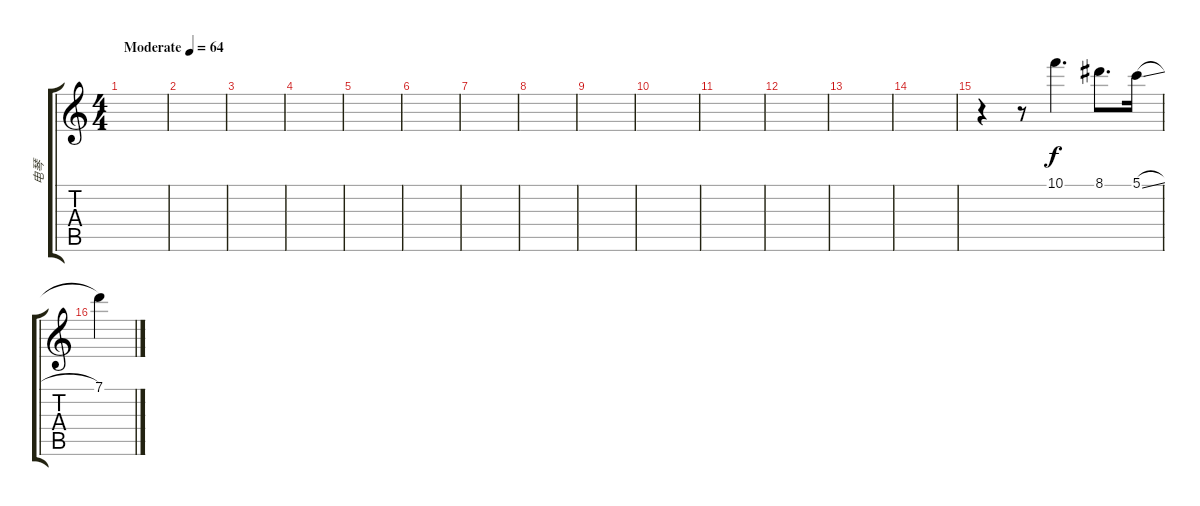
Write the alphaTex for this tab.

\track ("电琴" "电琴") {instrument distortionguitar}
\staff {score tabs}
\tuning (G4 D4 Bb3 F3 C3 G2) {hide}
\ts (4 4)
\tempo (64 "Moderate")
\clef g2
\ks c
|
|
|
|
|
|
|
|
|
|
|
|
|
|
r.4 r.8 10.1.4{d} 8.1.8{d} 5.1{sl}.16 |
7.1.4
